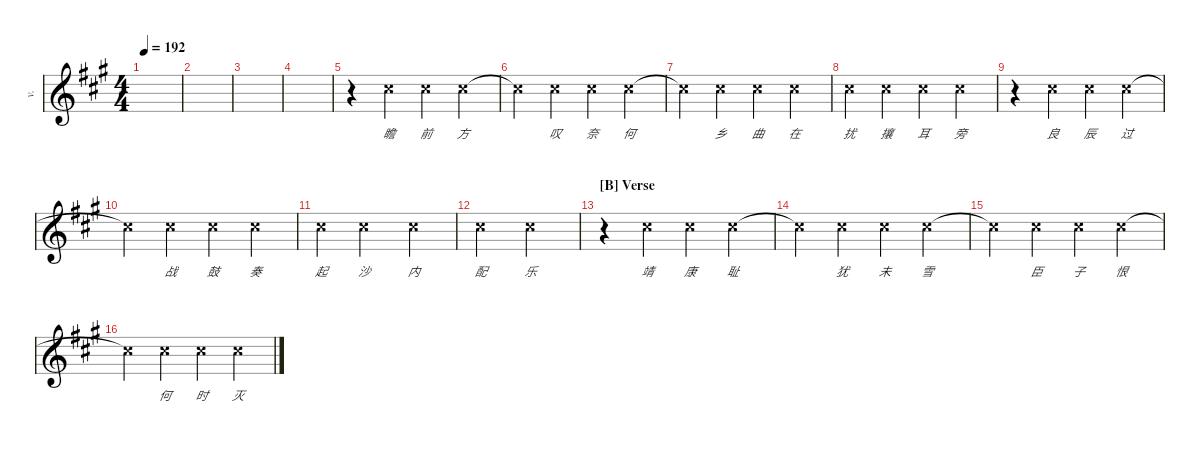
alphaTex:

\defaultSystemsLayout 4
\hideDynamics
\bracketExtendMode nobrackets
\otherSystemsTrackNameOrientation horizontal
\track ("Vocal" "v.") {instrument distortionguitar}
\staff {score}
\tuning (Db4 Ab3 E3 B2 Gb2 B1)
\ts (4 4)
\tempo 192
\clef g2
\ks a
|
|
|
|
r.4{beam Down} 0.1{x acc #}.4{lyrics (0 "瞻") lyrics (1 "") lyrics (2 "") lyrics (3 "") lyrics (4 "") beam Down} 0.1{x acc #}.4{lyrics (0 "前") lyrics (1 "") lyrics (2 "") lyrics (3 "") lyrics (4 "") beam Down} 0.1{x acc #}.4{lyrics (0 "方") lyrics (1 "") lyrics (2 "") lyrics (3 "") lyrics (4 "") beam Down} |
0.1{x t acc #}.4{beam Down} 0.1{x acc #}.4{lyrics (0 "叹") lyrics (1 "") lyrics (2 "") lyrics (3 "") lyrics (4 "") beam Down} 0.1{x acc #}.4{lyrics (0 "奈") lyrics (1 "") lyrics (2 "") lyrics (3 "") lyrics (4 "") beam Down} 0.1{x acc #}.4{lyrics (0 "何") lyrics (1 "") lyrics (2 "") lyrics (3 "") lyrics (4 "") beam Down} |
0.1{x t acc #}.4{beam Down} 0.1{x acc #}.4{lyrics (0 "乡") lyrics (1 "") lyrics (2 "") lyrics (3 "") lyrics (4 "") beam Down} 0.1{x acc #}.4{lyrics (0 "曲") lyrics (1 "") lyrics (2 "") lyrics (3 "") lyrics (4 "") beam Down} 0.1{x acc #}.4{lyrics (0 "在") lyrics (1 "") lyrics (2 "") lyrics (3 "") lyrics (4 "") beam Down} |
0.1{x acc #}.4{lyrics (0 "扰") lyrics (1 "") lyrics (2 "") lyrics (3 "") lyrics (4 "") beam Down} 0.1{x acc #}.4{lyrics (0 "攘") lyrics (1 "") lyrics (2 "") lyrics (3 "") lyrics (4 "") beam Down} 0.1{x acc #}.4{lyrics (0 "耳") lyrics (1 "") lyrics (2 "") lyrics (3 "") lyrics (4 "") beam Down} 0.1{x acc #}.4{lyrics (0 "旁") lyrics (1 "") lyrics (2 "") lyrics (3 "") lyrics (4 "") beam Down} |
r.4{beam Down} 0.1{x acc #}.4{lyrics (0 "良") lyrics (1 "") lyrics (2 "") lyrics (3 "") lyrics (4 "") beam Down} 0.1{x acc #}.4{lyrics (0 "辰") lyrics (1 "") lyrics (2 "") lyrics (3 "") lyrics (4 "") beam Down} 0.1{x acc #}.4{lyrics (0 "过") lyrics (1 "") lyrics (2 "") lyrics (3 "") lyrics (4 "") beam Down} |
0.1{x t acc #}.4{beam Down} 0.1{x acc #}.4{lyrics (0 "战") lyrics (1 "") lyrics (2 "") lyrics (3 "") lyrics (4 "") beam Down} 0.1{x acc #}.4{lyrics (0 "鼓") lyrics (1 "") lyrics (2 "") lyrics (3 "") lyrics (4 "") beam Down} 0.1{x acc #}.4{lyrics (0 "奏") lyrics (1 "") lyrics (2 "") lyrics (3 "") lyrics (4 "") beam Down} |
0.1{x acc #}.4{lyrics (0 "起") lyrics (1 "") lyrics (2 "") lyrics (3 "") lyrics (4 "") beam Down} 0.1{x acc #}.2{lyrics (0 "沙") lyrics (1 "") lyrics (2 "") lyrics (3 "") lyrics (4 "") beam Down} 0.1{x acc #}.4{lyrics (0 "内") lyrics (1 "") lyrics (2 "") lyrics (3 "") lyrics (4 "") beam Down} |
0.1{x acc #}.2{lyrics (0 "配") lyrics (1 "") lyrics (2 "") lyrics (3 "") lyrics (4 "") beam Down} 0.1{x acc #}.2{lyrics (0 "乐") lyrics (1 "") lyrics (2 "") lyrics (3 "") lyrics (4 "") beam Down} |
\section ("B" "Verse")
r.4{beam Down} 0.1{x acc #}.4{lyrics (0 "靖") lyrics (1 "") lyrics (2 "") lyrics (3 "") lyrics (4 "") beam Down} 0.1{x acc #}.4{lyrics (0 "康") lyrics (1 "") lyrics (2 "") lyrics (3 "") lyrics (4 "") beam Down} 0.1{x acc #}.4{lyrics (0 "耻") lyrics (1 "") lyrics (2 "") lyrics (3 "") lyrics (4 "") beam Down} |
0.1{x t acc #}.4{beam Down} 0.1{x acc #}.4{lyrics (0 "犹") lyrics (1 "") lyrics (2 "") lyrics (3 "") lyrics (4 "") beam Down} 0.1{x acc #}.4{lyrics (0 "未") lyrics (1 "") lyrics (2 "") lyrics (3 "") lyrics (4 "") beam Down} 0.1{x acc #}.4{lyrics (0 "雪") lyrics (1 "") lyrics (2 "") lyrics (3 "") lyrics (4 "") beam Down} |
0.1{x t acc #}.4{beam Down} 0.1{x acc #}.4{lyrics (0 "臣") lyrics (1 "") lyrics (2 "") lyrics (3 "") lyrics (4 "") beam Down} 0.1{x acc #}.4{lyrics (0 "子") lyrics (1 "") lyrics (2 "") lyrics (3 "") lyrics (4 "") beam Down} 0.1{x acc #}.4{lyrics (0 "恨") lyrics (1 "") lyrics (2 "") lyrics (3 "") lyrics (4 "") beam Down} |
0.1{x t acc #}.4{beam Down} 0.1{x acc #}.4{lyrics (0 "何") lyrics (1 "") lyrics (2 "") lyrics (3 "") lyrics (4 "") beam Down} 0.1{x acc #}.4{lyrics (0 "时") lyrics (1 "") lyrics (2 "") lyrics (3 "") lyrics (4 "") beam Down} 0.1{x acc #}.4{lyrics (0 "灭") lyrics (1 "") lyrics (2 "") lyrics (3 "") lyrics (4 "") beam Down}
